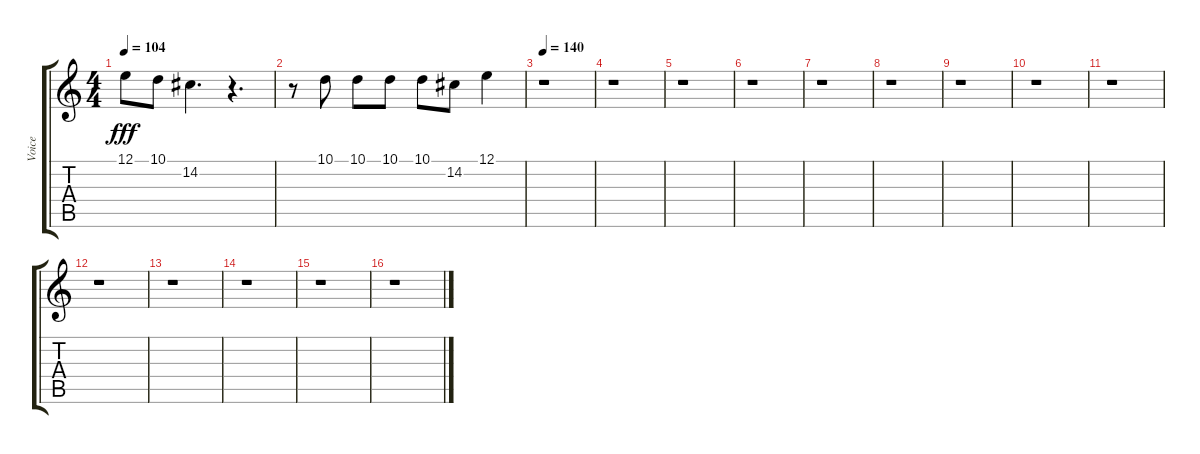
\track ("Voice" "Voice") {instrument shakuhachi}
\staff {score tabs}
\tuning (E4 B3 G3 D3 A2 E2) {hide}
\ts (4 4)
\tempo 104
\clef g2
\ks c
12.1.8{dy fff} 10.1.8 14.2.4{d} r.4{d} |
r.8 10.1.8 10.1.8 10.1.8 10.1.8 14.2.8 12.1.4 |
\tempo 140
r.1 |
r.1 |
r.1 |
r.1 |
r.1 |
r.1 |
r.1 |
r.1 |
r.1 |
r.1 |
r.1 |
r.1 |
r.1 |
r.1
